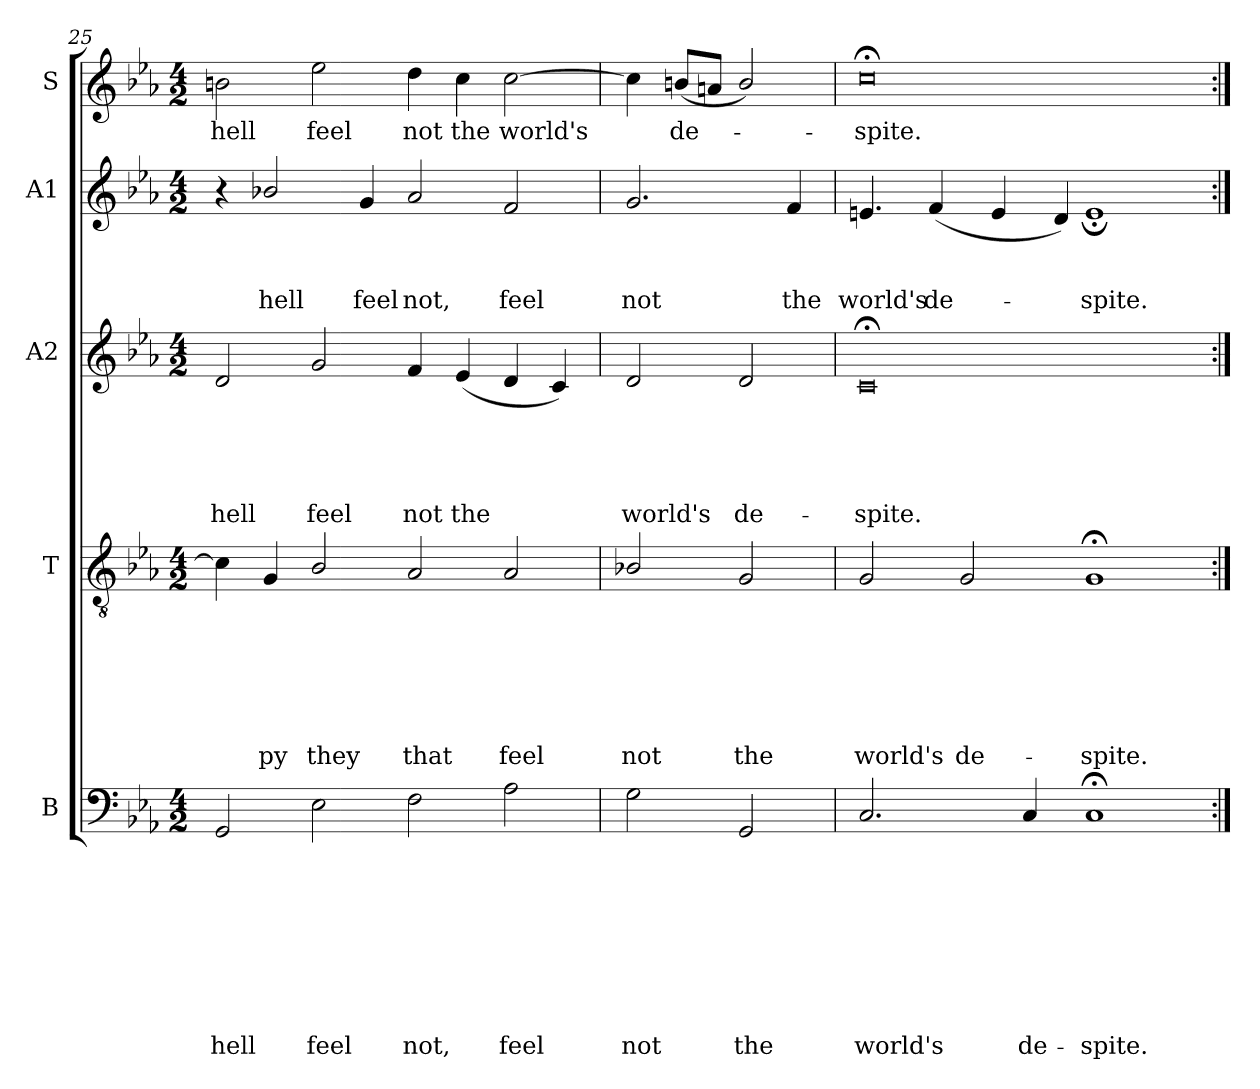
**kern	**text	**text	**text	**text	**text	**text	**text	**text	**text	**kern	**text	**text	**text	**text	**text	**text	**text	**kern	**text	**text	**text	**text	**text	**kern	**text	**text	**text	**kern	**text
*part5	*part5	*part5	*part5	*part5	*part5	*part5	*part5	*part5	*part5	*part4	*part4	*part4	*part4	*part4	*part4	*part4	*part4	*part3	*part3	*part3	*part3	*part3	*part3	*part2	*part2	*part2	*part2	*part1	*part1
*staff5	*staff5	*staff5	*staff5	*staff5	*staff5	*staff5	*staff5	*staff5	*staff5	*staff4	*staff4	*staff4	*staff4	*staff4	*staff4	*staff4	*staff4	*staff3	*staff3	*staff3	*staff3	*staff3	*staff3	*staff2	*staff2	*staff2	*staff2	*staff1	*staff1
*I"B	*	*	*	*	*	*	*	*	*	*I"T	*	*	*	*	*	*	*	*I"A2	*	*	*	*	*	*I"A1	*	*	*	*I"S	*
!!LO:LB:g=z
*clefF4	*	*	*	*	*	*	*	*	*	*clefGv2	*	*	*	*	*	*	*	*clefG2	*	*	*	*	*	*clefG2	*	*	*	*clefG2	*
*k[b-e-a-]	*	*	*	*	*	*	*	*	*	*k[b-e-a-]	*	*	*	*	*	*	*	*k[b-e-a-]	*	*	*	*	*	*k[b-e-a-]	*	*	*	*k[b-e-a-]	*
*E-:	*	*	*	*	*	*	*	*	*	*E-:	*	*	*	*	*	*	*	*E-:	*	*	*	*	*	*E-:	*	*	*	*E-:	*
*M4/2	*	*	*	*	*	*	*	*	*	*M4/2	*	*	*	*	*	*	*	*M4/2	*	*	*	*	*	*M4/2	*	*	*	*M4/2	*
=25	=25	=25	=25	=25	=25	=25	=25	=25	=25	=25	=25	=25	=25	=25	=25	=25	=25	=25	=25	=25	=25	=25	=25	=25	=25	=25	=25	=25	=25
!	!	!	!	!	!	!	!	!	!LO:LY:b	!	!	!	!	!	!	!	!	!	!	!	!	!	!LO:LY:b	!	!	!	!	!	!LO:LY:b
2GG/	.	.	.	.	.	.	.	.	hell	4c\]	.	.	.	.	.	.	.	2d/	.	.	.	.	hell	4r	.	.	.	2bn\	hell
!	!	!	!	!	!	!	!	!	!	!	!	!	!	!	!	!	!LO:LY:b	!	!	!	!	!	!	!	!	!	!LO:LY:b	!	!
.	.	.	.	.	.	.	.	.	.	4G/	.	.	.	.	.	.	-py	.	.	.	.	.	.	2b-X/	.	.	hell	.	.
!	!	!	!	!	!	!	!	!	!LO:LY:b	!	!	!	!	!	!	!	!LO:LY:b	!	!	!	!	!	!LO:LY:b	!	!	!	!	!	!LO:LY:b
2E-\	.	.	.	.	.	.	.	.	feel	2B-/	.	.	.	.	.	.	they	2g/	.	.	.	.	feel	.	.	.	.	2ee-\	feel
!	!	!	!	!	!	!	!	!	!	!	!	!	!	!	!	!	!	!	!	!	!	!	!	!	!	!	!LO:LY:b	!	!
.	.	.	.	.	.	.	.	.	.	.	.	.	.	.	.	.	.	.	.	.	.	.	.	4g/	.	.	feel	.	.
!	!	!	!	!	!	!	!	!	!LO:LY:b	!	!	!	!	!	!	!	!LO:LY:b	!	!	!	!	!	!LO:LY:b	!	!	!	!LO:LY:b	!	!LO:LY:b
2F\	.	.	.	.	.	.	.	.	not,	2A-/	.	.	.	.	.	.	that	4f/	.	.	.	.	not	2a-/	.	.	not,	4dd\	not
!	!	!	!	!	!	!	!	!	!	!	!	!	!	!	!	!	!	!	!	!	!	!	!LO:LY:b	!	!	!	!	!	!LO:LY:b
.	.	.	.	.	.	.	.	.	.	.	.	.	.	.	.	.	.	(<4e-/	.	.	.	.	the	.	.	.	.	4cc\	the
!	!	!	!	!	!	!	!	!	!LO:LY:b	!	!	!	!	!	!	!	!LO:LY:b	!	!	!	!	!	!	!	!	!	!LO:LY:b	!	!LO:LY:b
2A-\	.	.	.	.	.	.	.	.	feel	2A-/	.	.	.	.	.	.	feel	4d/	.	.	.	.	.	2f/	.	.	feel	[>2cc\	world's
.	.	.	.	.	.	.	.	.	.	.	.	.	.	.	.	.	.	4c/)	.	.	.	.	.	.	.	.	.	.	.
=26!	=26!	=26!	=26!	=26!	=26!	=26!	=26!	=26!	=26!	=26!	=26!	=26!	=26!	=26!	=26!	=26!	=26!	=26!	=26!	=26!	=26!	=26!	=26!	=26!	=26!	=26!	=26!	=26!	=26!
!	!	!	!	!	!	!	!	!	!LO:LY:b	!	!	!	!	!	!	!	!LO:LY:b	!	!	!	!	!	!LO:LY:b	!	!	!	!LO:LY:b	!	!
2G\	.	.	.	.	.	.	.	.	not	2B-X/	.	.	.	.	.	.	not	2d/	.	.	.	.	world's	2.g/	.	.	not	4cc\]	.
!	!	!	!	!	!	!	!	!	!	!	!	!	!	!	!	!	!	!	!	!	!	!	!	!	!	!	!	!	!LO:LY:b
.	.	.	.	.	.	.	.	.	.	.	.	.	.	.	.	.	.	.	.	.	.	.	.	.	.	.	.	(<8bn/L	de-
.	.	.	.	.	.	.	.	.	.	.	.	.	.	.	.	.	.	.	.	.	.	.	.	.	.	.	.	8an/J	.
!	!	!	!	!	!	!	!	!	!LO:LY:b	!	!	!	!	!	!	!	!LO:LY:b	!	!	!	!	!	!LO:LY:b	!	!	!	!	!	!
2GG/	.	.	.	.	.	.	.	.	the	2G/	.	.	.	.	.	.	the	2d/	.	.	.	.	de-	.	.	.	.	2b/)	.
!	!	!	!	!	!	!	!	!	!	!	!	!	!	!	!	!	!	!	!	!	!	!	!	!	!	!	!LO:LY:b	!	!
.	.	.	.	.	.	.	.	.	.	.	.	.	.	.	.	.	.	.	.	.	.	.	.	4f/	.	.	the	.	.
=27!	=27!	=27!	=27!	=27!	=27!	=27!	=27!	=27!	=27!	=27!	=27!	=27!	=27!	=27!	=27!	=27!	=27!	=27!	=27!	=27!	=27!	=27!	=27!	=27!	=27!	=27!	=27!	=27!	=27!
!	!	!	!	!	!	!	!	!	!LO:LY:b	!	!	!	!	!	!	!	!LO:LY:b	!	!	!	!	!	!LO:LY:b	!	!	!	!LO:LY:b	!	!LO:LY:b
*	*	*	*	*	*	*	*	*	*	*	*	*	*	*	*	*	*	*	*	*	*	*	*	*^	*	*	*	*	*
2.C/	.	.	.	.	.	.	.	.	world's	2G/	.	.	.	.	.	.	world's	0c;	.	.	.	.	-spite.	4.en/	1ryy	.	.	world's	0cc;<	-spite.
!	!	!	!	!	!	!	!	!	!	!	!	!	!	!	!	!	!	!	!	!	!	!	!	!	!	!	!	!LO:LY:b	!	!
.	.	.	.	.	.	.	.	.	.	.	.	.	.	.	.	.	.	.	.	.	.	.	.	(<4f/	.	.	.	de-	.	.
!	!	!	!	!	!	!	!	!	!	!	!	!	!	!	!	!	!LO:LY:b	!	!	!	!	!	!	!	!	!	!	!	!	!
.	.	.	.	.	.	.	.	.	.	2G/	.	.	.	.	.	.	de-	.	.	.	.	.	.	.	.	.	.	.	.	.
.	.	.	.	.	.	.	.	.	.	.	.	.	.	.	.	.	.	.	.	.	.	.	.	4e/	.	.	.	.	.	.
!	!	!	!	!	!	!	!	!	!LO:LY:b	!	!	!	!	!	!	!	!	!	!	!	!	!	!	!	!	!	!	!	!	!
4C/	.	.	.	.	.	.	.	.	de-	.	.	.	.	.	.	.	.	.	.	.	.	.	.	.	.	.	.	.	.	.
.	.	.	.	.	.	.	.	.	.	.	.	.	.	.	.	.	.	.	.	.	.	.	.	4d/)	.	.	.	.	.	.
!	!	!	!	!	!	!	!	!	!LO:LY:b	!	!	!	!	!	!	!	!LO:LY:b	!	!	!	!	!	!	!	!	!	!	!LO:LY:b	!	!
1C;	.	.	.	.	.	.	.	.	-spite.	1G;	.	.	.	.	.	.	-spite.	.	.	.	.	.	.	.	1e;	.	.	-spite.	.	.
.	.	.	.	.	.	.	.	.	.	.	.	.	.	.	.	.	.	.	.	.	.	.	.	2..ryy	.	.	.	.	.	.
*	*	*	*	*	*	*	*	*	*	*	*	*	*	*	*	*	*	*	*	*	*	*	*	*v	*v	*	*	*	*	*
=:|!	=:|!	=:|!	=:|!	=:|!	=:|!	=:|!	=:|!	=:|!	=:|!	=:|!	=:|!	=:|!	=:|!	=:|!	=:|!	=:|!	=:|!	=:|!	=:|!	=:|!	=:|!	=:|!	=:|!	=:|!	=:|!	=:|!	=:|!	=:|!	=:|!
*-	*-	*-	*-	*-	*-	*-	*-	*-	*-	*-	*-	*-	*-	*-	*-	*-	*-	*-	*-	*-	*-	*-	*-	*-	*-	*-	*-	*-	*-
